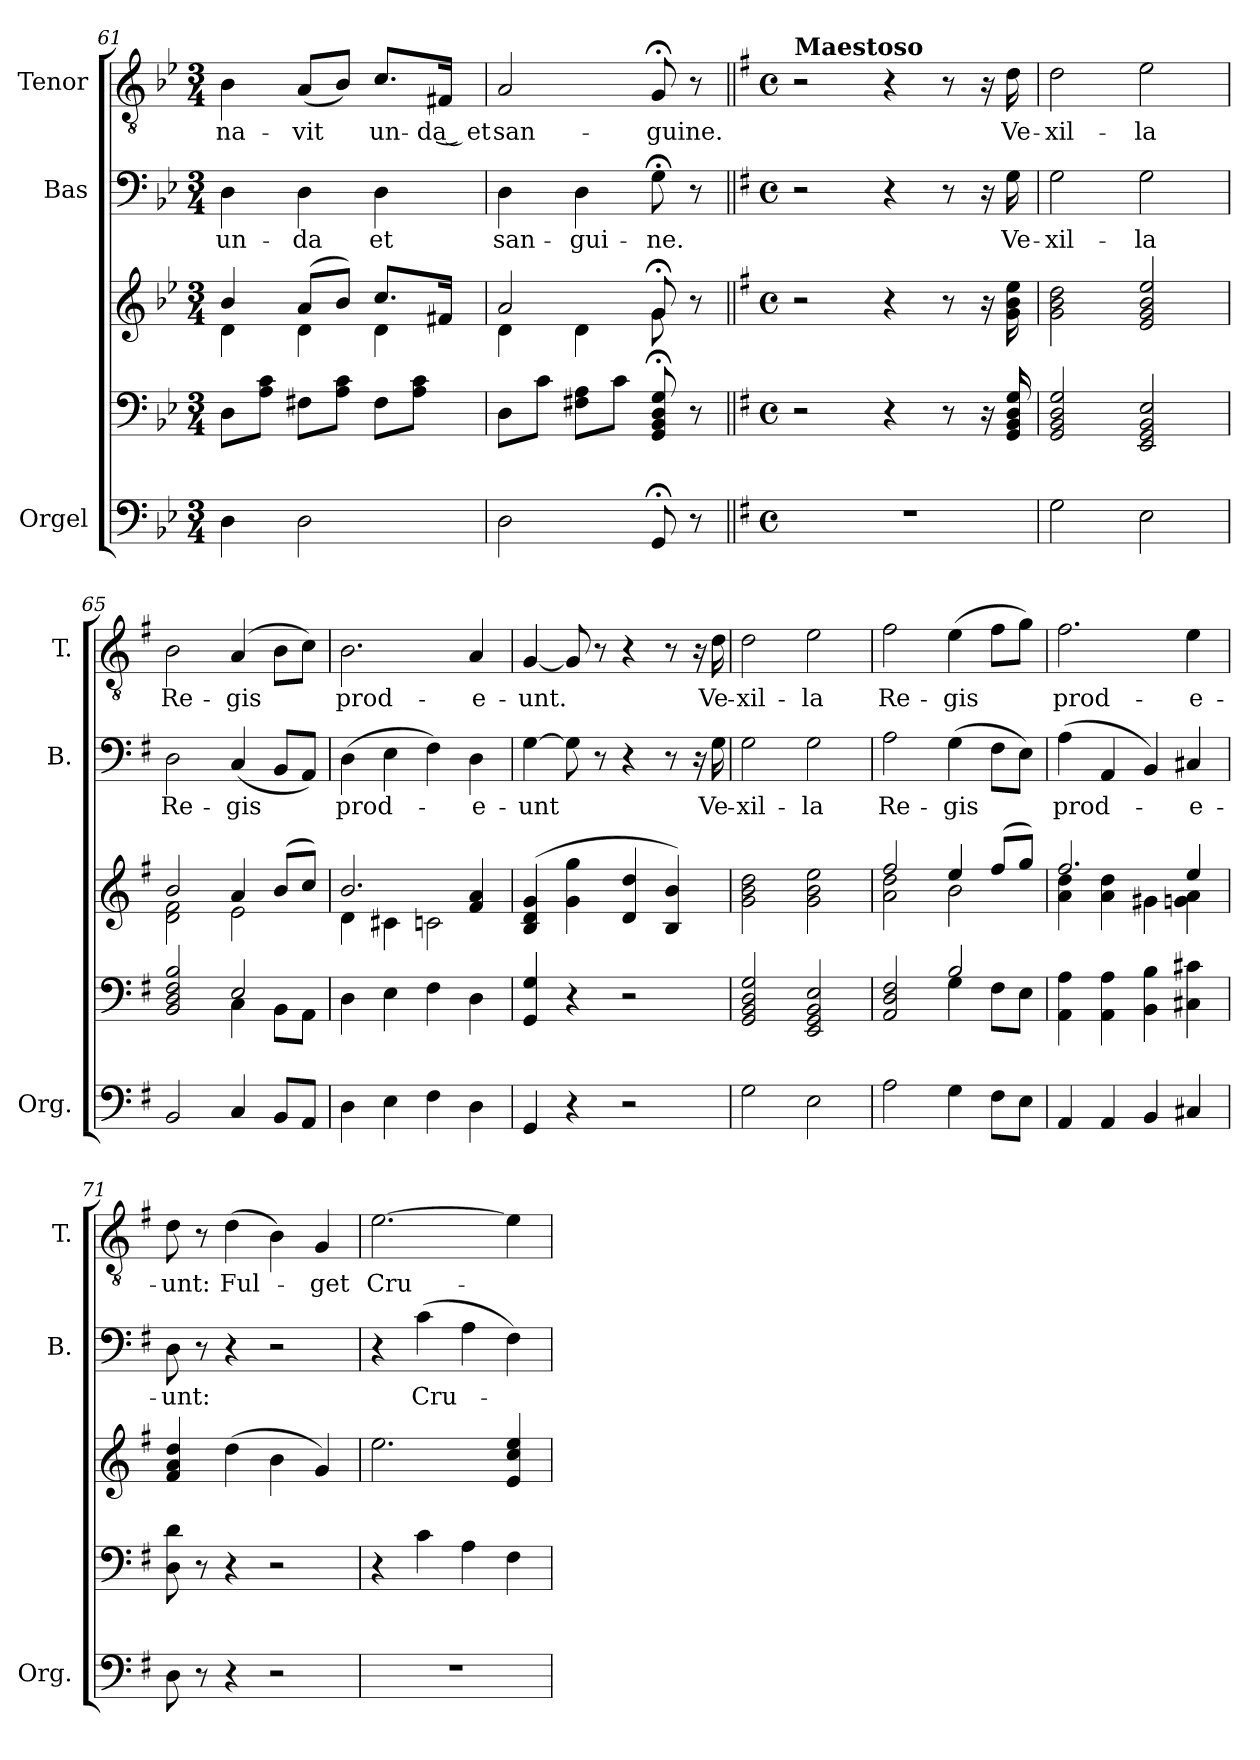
**kern	**kern	**kern	**kern	**text	**kern	**text
*part3	*part3	*part3	*part2	*part2	*part1	*part1
*staff5	*staff4	*staff3	*staff2	*staff2	*staff1	*staff1
*I"Orgel	*	*	*I"Bas	*	*I"Tenor	*
*I'Org.	*	*	*I'B.	*	*I'T.	*
*clefF4	*clefF4	*clefG2	*clefF4	*	*clefGv2	*
*k[b-e-]	*k[b-e-]	*k[b-e-]	*k[b-e-]	*	*k[b-e-]	*
*M3/4	*M3/4	*M3/4	*M3/4	*	*M3/4	*
=61	=61	=61	=61	=61	=61	=61
*	*	*^	*	*	*	*
!	!	!	!	!	!LO:LY:b	!	!LO:LY:b
4D\	8D\L	4b-/	4d\	4D\	un-	4B-\	-na-
.	8A\ 8c\J	.	.	.	.	.	.
!	!	!	!	!	!LO:LY:b	!	!LO:LY:b
2D\	8F#X\L	(>8a/L	4d\	4D\	-da	(<8A/L	-vit
.	8A\ 8c\J	8b-/J)	.	.	.	8B-/J)	.
!	!	!	!	!	!LO:LY:b	!	!LO:LY:b
.	8F#\L	8.cc/L	4d\	4D\	et	8.c/L	un-
.	8A\ 8c\J	.	.	.	.	.	.
!	!	!	!	!	!	!	!LO:LY:b
.	.	16f#X/Jk	.	.	.	16F#X/Jk	-da͜ et
=62	=62	=62	=62	=62	=62	=62	=62
!	!	!	!	!	!LO:LY:b	!	!LO:LY:b
2D\	8D\L	2a/	4d\	4D\	san-	2A/	san-
.	8c\J	.	.	.	.	.	.
!	!	!	!	!	!LO:LY:b	!	!
.	8F#X\ 8A\L	.	4d\	4D\	-gui-	.	.
.	8c\J	.	.	.	.	.	.
!	!	!	!	!	!LO:LY:b	!	!LO:LY:b
8GG;</	8GG/;< 8BB-/;< 8D/;< 8G/;<	8g;</	8g\	8G;<\	-ne.	8G;</	-guine.
8r	8r	8r	8ryy	8r	.	8r	.
*	*	*v	*v	*	*	*	*
=63||	=63||	=63||	=63||	=63||	=63||	=63||
*k[f#]	*k[f#]	*k[f#]	*k[f#]	*	*k[f#]	*
*M4/4	*M4/4	*M4/4	*M4/4	*	*M4/4	*
*met(c)	*met(c)	*met(c)	*met(c)	*	*met(c)	*
*	*	*^	*	*	*	*
!	!	!	!	!	!	!LO:TX:a:B:t=Maestoso	!
*	*	*v	*v	*	*	*	*
1r	2r	2r	2r	.	2r	.
.	4r	4r	4r	.	4r	.
.	8r	8r	8r	.	8r	.
.	16r	16r	16r	.	16r	.
!	!	!	!	!LO:LY:b	!	!LO:LY:b
.	16GG/ 16BB/ 16D/ 16G/	16g\ 16b\ 16ee\	16G\	Ve-	16d\	Ve-
!!LO:LB:g=z
=64	=64	=64	=64	=64	=64	=64
!	!	!	!	!LO:LY:b	!	!LO:LY:b
2G\	2GG/ 2BB/ 2D/ 2G/	2g\ 2b\ 2dd\	2G\	-xil-	2d\	-xil-
!	!	!	!	!LO:LY:b	!	!LO:LY:b
2E\	2EE/ 2GG/ 2BB/ 2E/	2e/ 2g/ 2b/ 2ee/	2G\	-la	2e\	-la
=65	=65	=65	=65	=65	=65	=65
*	*^	*^	*	*	*	*
!	!	!	!	!	!	!LO:LY:b	!	!LO:LY:b
2BB/	2BB/ 2D/ 2F#/ 2B/	2ryy	2b/	2d\ 2f#\	2D\	Re-	2B\	Re-
!	!	!	!	!	!	!LO:LY:b	!	!LO:LY:b
4C/	2E/	4C\	4a/	2e\	(<4C/	-gis	(>4A/	-gis
8BB/L	.	8BB\L	(>8b/L	.	8BB/L	.	8B\L	.
8AA/J	.	8AA\J	8cc/J)	.	8AA/J)	.	8c\J)	.
=66	=66	=66	=66	=66	=66	=66	=66	=66
!	!	!	!	!	!	!LO:LY:b	!	!LO:LY:b
*	*v	*v	*	*	*	*	*	*
4D\	4D\	2.b/	4d\	(>4D\	prod-	2.B\	prod-
4E\	4E\	.	4c#X\	4E\	.	.	.
4F#\	4F#\	.	2cn\	4F#\)	.	.	.
!	!	!	!	!	!LO:LY:b	!	!LO:LY:b
4D\	4D\	4f#/ 4a/	.	4D\	-e-	4A/	-e-
*	*	*v	*v	*	*	*	*
=67	=67	=67	=67	=67	=67	=67
!	!	!	!	!LO:LY:b	!	!LO:LY:b
4GG/	4GG/ 4G/	(>4B/ 4d/ 4g/	[4G\	-unt	[4G/	-unt.
4r	4r	4g\ 4gg\	8G\]	.	8G/]	.
.	.	.	8r	.	8r	.
2r	2r	4d/ 4dd/	4r	.	4r	.
.	.	4B/ 4b/)	8r	.	8r	.
.	.	.	16r	.	16r	.
!	!	!	!	!LO:LY:b	!	!LO:LY:b
.	.	.	16G\	Ve-	16d\	Ve-
=68	=68	=68	=68	=68	=68	=68
!	!	!	!	!LO:LY:b	!	!LO:LY:b
2G\	2GG/ 2BB/ 2D/ 2G/	2g\ 2b\ 2dd\	2G\	-xil-	2d\	-xil-
!	!	!	!	!LO:LY:b	!	!LO:LY:b
2E\	2EE/ 2GG/ 2BB/ 2E/	2g\ 2b\ 2ee\	2G\	-la	2e\	-la
=69	=69	=69	=69	=69	=69	=69
*	*^	*^	*	*	*	*
!	!	!	!	!	!	!LO:LY:b	!	!LO:LY:b
2A\	2AA/ 2D/ 2F#/	2ryy	2ff#/	2a\ 2dd\	2A\	Re-	2f#\	Re-
!	!	!	!	!	!	!LO:LY:b	!	!LO:LY:b
4G\	2B/	4G\	4ee/	2b\	(>4G\	-gis	(>4e\	-gis
8F#\L	.	8F#\L	(>8ff#/L	.	8F#\L	.	8f#\L	.
8E\J	.	8E\J	8gg/J)	.	8E\J)	.	8g\J)	.
=70	=70	=70	=70	=70	=70	=70	=70	=70
!	!	!	!	!	!	!LO:LY:b	!	!LO:LY:b
*	*v	*v	*	*	*	*	*	*
4AA/	4AA\ 4A\	2.ff#/	4a\ 4dd\	(>4A\	prod-	2.f#\	prod-
4AA/	4AA\ 4A\	.	4a\ 4dd\	4AA/	.	.	.
4BB/	4BB\ 4B\	.	4g#X\	4BB/)	.	.	.
!	!	!	!	!	!LO:LY:b	!	!LO:LY:b
4C#X/	4C#X\ 4c#X\	4ee/	4gn\ 4a\	4C#X/	-e-	4e\	-e-
=71	=71	=71	=71	=71	=71	=71	=71
!	!	!	!	!	!LO:LY:b	!	!LO:LY:b
*	*	*v	*v	*	*	*	*
8D\	8D\ 8d\	4f#/ 4a/ 4dd/	8D\	-unt:	8d\	-unt:
8r	8r	.	8r	.	8r	.
!	!	!	!	!	!	!LO:LY:b
4r	4r	(>4dd\	4r	.	(>4d\	Ful-
2r	2r	4b\	2r	.	4B\)	.
!	!	!	!	!	!	!LO:LY:b
.	.	4g/)	.	.	4G/	-get
!!LO:PB:g=z
=72	=72	=72	=72	=72	=72	=72
!	!	!	!	!	!	!LO:LY:b
1r	4r	2.ee\	4r	.	[2.e\	Cru-
!	!	!	!	!LO:LY:b	!	!
.	4c\	.	(>4c\	Cru-	.	.
.	4A\	.	4A\	.	.	.
.	4F#\	4e/ 4cc/ 4ee/	4F#\)	.	4e\]	.
=	=	=	=	=	=	=
*-	*-	*-	*-	*-	*-	*-
